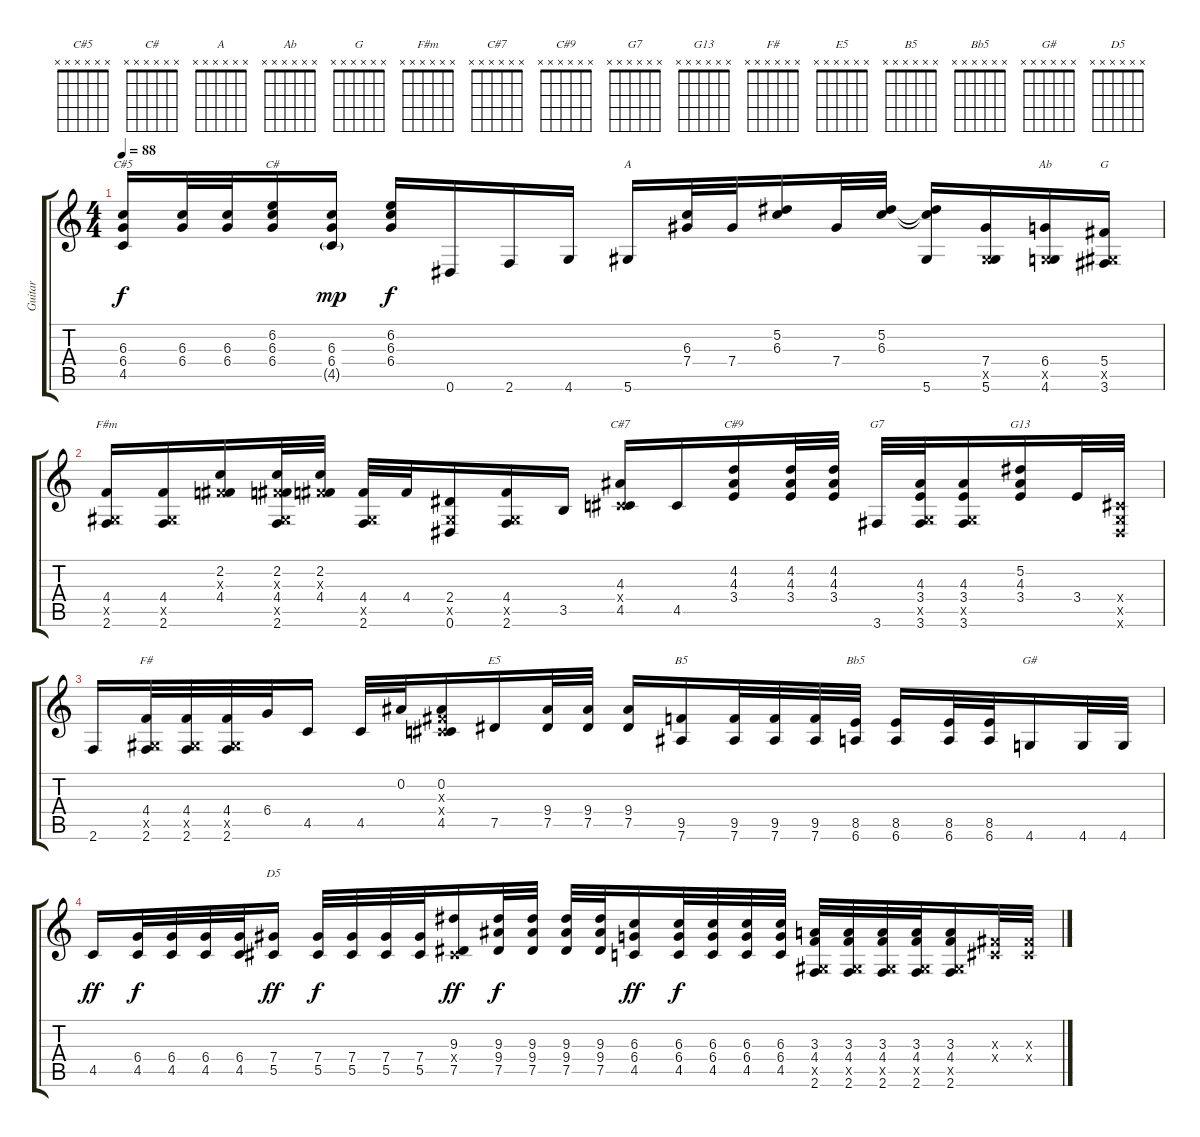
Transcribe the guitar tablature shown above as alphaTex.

\track ("Guitar" "Guitar") {instrument overdrivenguitar}
\staff {score tabs}
\tuning (Eb4 Bb3 Gb3 Db3 Ab2 Eb2) {hide}
\chord ("C#5" x x x x x x) {firstfret 0}
\chord ("C#" x x x x x x) {firstfret 0}
\chord ("A" x x x x x x) {firstfret 0}
\chord ("Ab" x x x x x x) {firstfret 0}
\chord ("G" x x x x x x) {firstfret 0}
\chord ("F#m" x x x x x x) {firstfret 0}
\chord ("C#7" x x x x x x) {firstfret 0}
\chord ("C#9" x x x x x x) {firstfret 0}
\chord ("G7" x x x x x x) {firstfret 0}
\chord ("G13" x x x x x x) {firstfret 0}
\chord ("F#" x x x x x x) {firstfret 0}
\chord ("E5" x x x x x x) {firstfret 0}
\chord ("B5" x x x x x x) {firstfret 0}
\chord ("Bb5" x x x x x x) {firstfret 0}
\chord ("G#" x x x x x x) {firstfret 0}
\chord ("D5" x x x x x x) {firstfret 0}
\ts (4 4)
\tempo 88
\clef g2
\ks c
(6.3 6.4 4.5).16{ch "C#5" dy f} (6.3 6.4).32 (6.3 6.4).32 (6.2 6.3 6.4).16{ch "C#"} (6.3 6.4 4.5{g}).16{dy mp} (6.2 6.3 6.4).16{dy f} 0.6.16 2.6.16 4.6.16 5.6.16{ch "A"} (6.3 7.4).32 7.4.32 (5.2 6.3).16 7.4.32 (5.2 6.3).32 (5.2{t} 6.3{t} 5.6).16 (7.4 0.5{x} 5.6).16 (6.4 0.5{x} 4.6).16{ch "Ab"} (5.4 0.5{x} 3.6).16{ch "G"} |
(4.4 0.5{x} 2.6).16{ch "F#m"} (4.4 0.5{x} 2.6).16 (2.2 0.3{x} 4.4).16 (2.2 0.3{x} 4.4 0.5{x} 2.6).32 (2.2 0.3{x} 4.4).32 (4.4 0.5{x} 2.6).32 4.4.32 (2.4 0.5{x} 0.6).16 (4.4 0.5{x} 2.6).16 3.5.16 (4.3 0.4{x} 4.5).16{ch "C#7"} 4.5.16 (4.2 4.3 3.4).16{ch "C#9"} (4.2 4.3 3.4).32 (4.2 4.3 3.4).32 3.6.32{ch "G7"} (4.3 3.4 0.5{x} 3.6).32 (4.3 3.4 0.5{x} 3.6).16 (5.2 4.3 3.4).16{ch "G13"} 3.4.32 (0.4{x} 0.5{x} 0.6{x}).32 |
2.6.16 (4.4 0.5{x} 2.6).32{ch "F#"} (4.4 0.5{x} 2.6).32 (4.4 0.5{x} 2.6).32 6.4.32 4.5.16 4.5.32 0.2.32 (0.2 0.3{x} 0.4{x} 4.5).16 7.5.16{ch "E5"} (9.4 7.5).32 (9.4 7.5).32 (9.4 7.5).16 (9.5 7.6).16{ch "B5"} (9.5 7.6).32 (9.5 7.6).32 (9.5 7.6).32 (8.5 6.6).32{ch "Bb5"} (8.5 6.6).16 (8.5 6.6).32 (8.5 6.6).32 4.6.16{ch "G#"} 4.6.32 4.6.32 |
4.5.16{dy ff} (6.4 4.5).32{dy f} (6.4 4.5).32 (6.4 4.5).32 (6.4 4.5).32 (7.4 5.5).16{ch "D5" dy ff} (7.4 5.5).32{dy f} (7.4 5.5).32 (7.4 5.5).32 (7.4 5.5).32 (9.3 0.4{x} 7.5).16{dy ff} (9.3 9.4 7.5).32{dy f} (9.3 9.4 7.5).32 (9.3 9.4 7.5).32 (9.3 9.4 7.5).32 (6.3 6.4 4.5).16{dy ff} (6.3 6.4 4.5).32{dy f} (6.3 6.4 4.5).32 (6.3 6.4 4.5).32 (6.3 6.4 4.5).32 (3.3 4.4 0.5{x} 2.6).32 (3.3 4.4 0.5{x} 2.6).32 (3.3 4.4 0.5{x} 2.6).32 (3.3 4.4 0.5{x} 2.6).32 (3.3 4.4 0.5{x} 2.6).16 (0.3{x} 0.4{x}).32 (0.3{x} 0.4{x}).32
